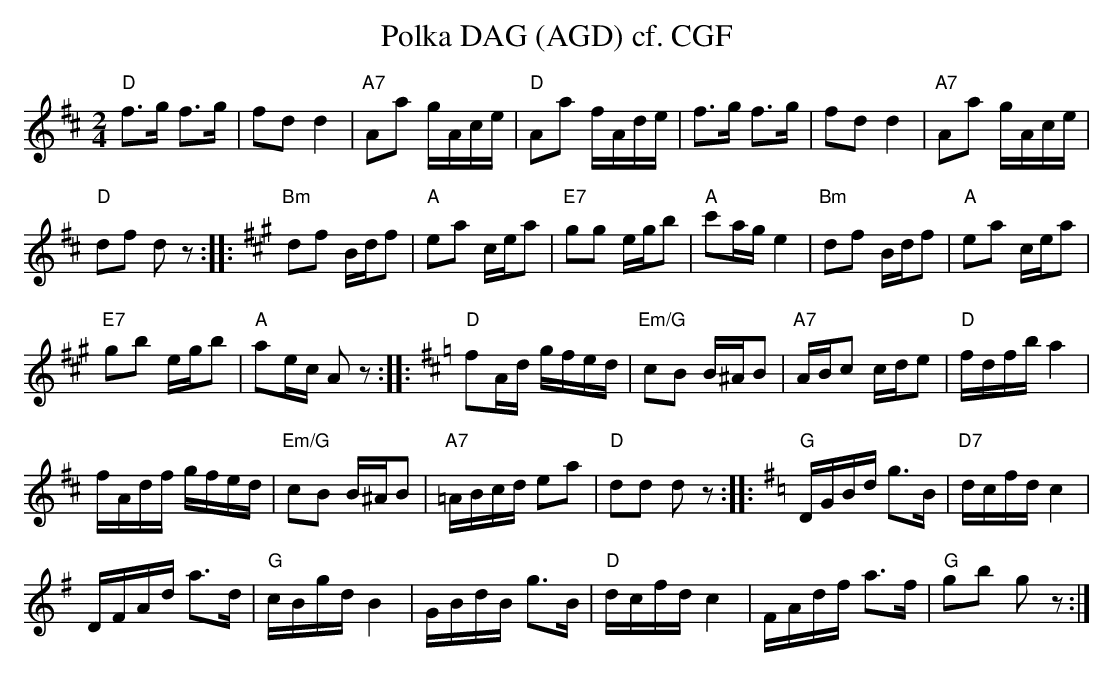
X:1
T:Polka DAG (AGD) cf. CGF
M:2/4
L:1/16
K:Dmaj%%MIDI gchordon
"D"f3g f3g | f2d2d4 | "A7"A2a2 gAce | "D"A2a2 fAde | f3g f3g | f2d2 d4 | "A7"A2a2 gAce |
"D"d2f2 d2z2:: [K:Amaj] "Bm"d2f2 Bdf2 | "A"e2a2 cea2 | "E7"g2g2 egb2 | "A"c'2age4 | "Bm"d2f2 Bdf2 | "A"e2a2 cea2 |
"E7"g2b2 egb2 | "A"a2ec A2z2 :: [K:Dmaj] "D"f2Ad gfed | "Em/G"c2B2 B^AB2 | "A7"ABc2 cde2 | "D"fdfba4 |
fAdf gfed | "Em/G"c2B2 B^AB2 | "A7"=ABcd e2a2 | "D"d2d2 d2z2 :: [K:Gmaj] "G"DGBd g3B | "D7"dcfdc4 |
DFAd a3d | "G"cBgdB4 | GBdB g3B | "D"dcfdc4 | FAdf a3f | "G"g2b2 g2z2 :|
